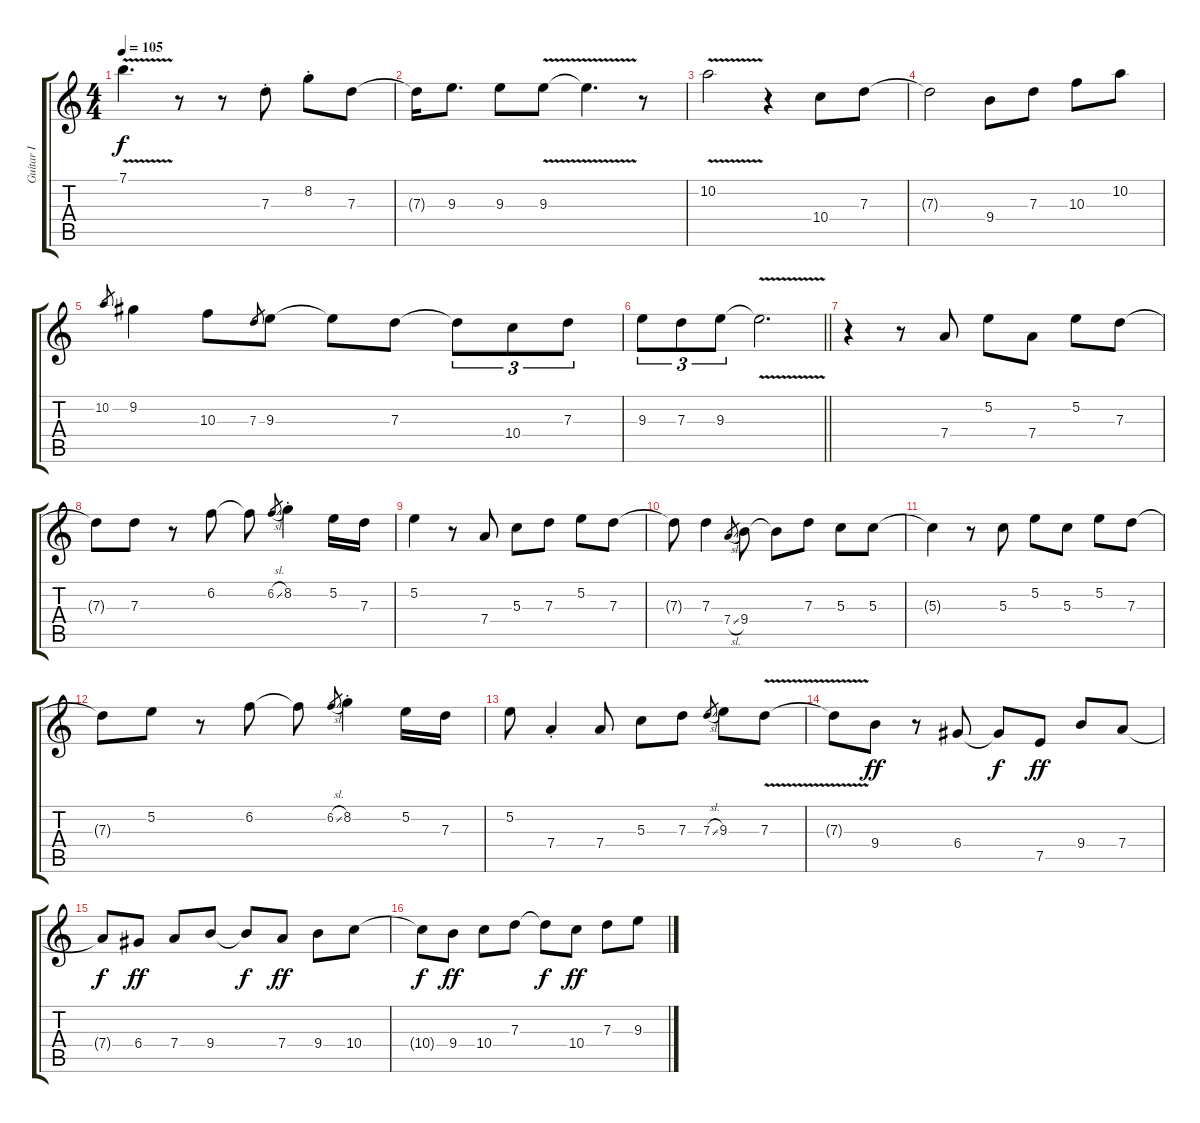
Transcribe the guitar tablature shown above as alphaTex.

\track ("Guitar I" "Guitar I") {instrument electricguitarjazz}
\staff {score tabs}
\tuning (E4 B3 G3 D3 A2 E2) {hide}
\ts (4 4)
\tempo 105
\clef g2
\ks c
7.1{v t}.4{d dy f} r.8 r.8 7.3{st}.8 8.2{st}.8 7.3.8 |
7.3{t}.16 9.3.8{d} 9.3.8 9.3{v}.8 9.3{v t}.4{d} r.8 |
10.2{v}.2 r.4 10.4.8 7.3.8 |
7.3{t}.2 9.4.8 7.3.8 10.3.8 10.2.8 |
10.2.8{gr} 9.2.4 10.3.8 7.3.8{gr} 9.3.8 9.3{t}.8 7.3.8 7.3{t}.8{tu (3 2)} 10.4.8{tu (3 2)} 7.3.8{tu (3 2)} |
\barLineRight lightlight
9.3.8{tu (3 2)} 7.3.8{tu (3 2)} 9.3.8{tu (3 2)} 9.3{v t}.2{d} |
r.4 r.8 7.4.8 5.2.8 7.4.8 5.2.8 7.3.8 |
7.3{t}.8 7.3.8 r.8 6.2.8 6.2{t}.8 6.2{sl}.8{gr} 8.2{st}.4 5.2.16 7.3.16 |
5.2.4 r.8 7.4.8 5.3.8 7.3.8 5.2.8 7.3.8 |
7.3{t}.8 7.3.4 7.4{sl}.8{gr} 9.4.8 9.4{t}.8 7.3.8 5.3.8 5.3.8 |
5.3{t}.4 r.8 5.3.8 5.2.8 5.3.8 5.2.8 7.3.8 |
7.3{t}.8 5.2.8 r.8 6.2.8 6.2{t}.8 6.2{sl}.8{gr} 8.2{st}.4 5.2.16 7.3.16 |
5.2.8 7.4{st}.4 7.4.8 5.3.8 7.3.8 7.3{sl}.8{gr} 9.3.8 7.3{v}.8 |
7.3{t}.8 9.4.8{dy ff} r.8 6.4.8 6.4{t}.8{dy f} 7.5.8{dy ff} 9.4.8 7.4.8 |
7.4{t}.8{dy f} 6.4.8{dy ff} 7.4.8 9.4.8 9.4{t}.8{dy f} 7.4.8{dy ff} 9.4.8 10.4.8 |
10.4{t}.8{dy f} 9.4.8{dy ff} 10.4.8 7.3.8 7.3{t}.8{dy f} 10.4.8{dy ff} 7.3.8 9.3.8
